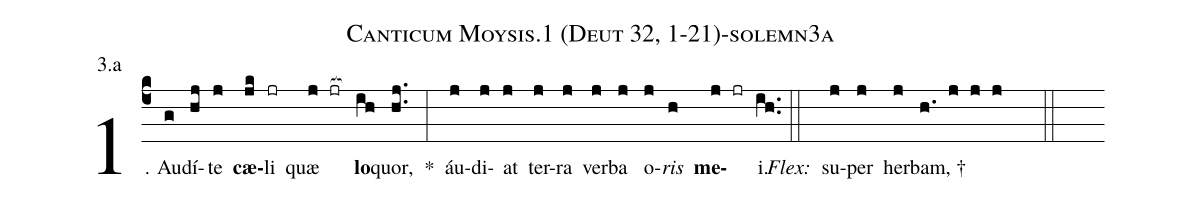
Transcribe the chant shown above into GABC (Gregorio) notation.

name: Canticum Moysis.1 (Deut 32, 1-21)-solemn3a;
annotation: 3.a;
%%
(c4)1. Au(g)dí(hj)te(j) <b>cæ</b>(jk)li(jr) quæ(j jr[ocb:1{]) <b>lo</b>(ih[ocb:0}])quor,(hj..) *(:) áu(j)di(j)at(j) ter(j)ra(j) ver(j)ba(j) o(j)<i>ris</i>(h) <b>me</b>(j jr)i.(ih..) (::)
<i>Flex:</i>()  su(j)per(j) her(j)bam, †(h. j j j  ::)
